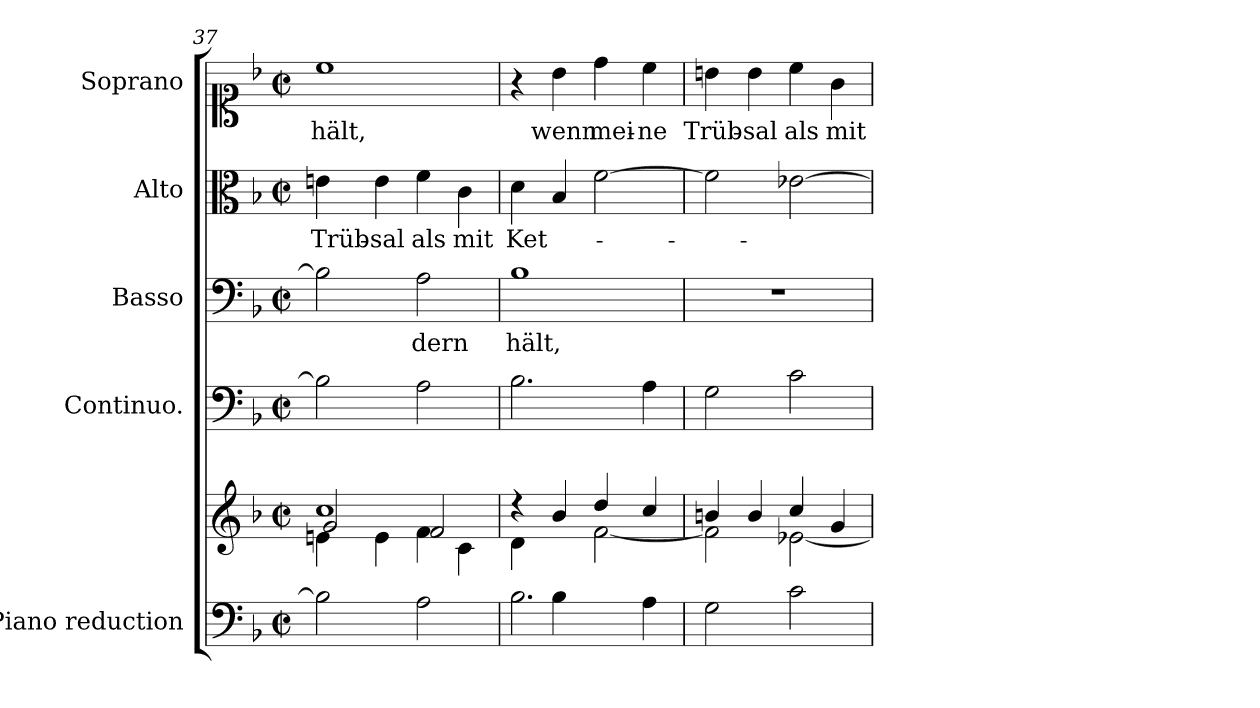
**kern	**kern	**kern	**kern	**text	**kern	**text	**kern	**text
*part5	*part5	*part4	*part3	*part3	*part2	*part2	*part1	*part1
*staff6	*staff5	*staff4	*staff3	*staff3	*staff2	*staff2	*staff1	*staff1
*I"Piano reduction	*	*I"Continuo.	*I"Basso	*	*I"Alto	*	*I"Soprano	*
*I'Pno	*	*	*	*	*	*	*	*
*clefF4	*clefG2	*clefF4	*clefF4	*	*clefC3	*	*clefC1	*
*k[b-]	*k[b-]	*k[b-]	*k[b-]	*	*k[b-]	*	*k[b-]	*
*F:	*F:	*F:	*F:	*	*F:	*	*F:	*
*M2/2	*M2/2	*M2/2	*M2/2	*	*M2/2	*	*M2/2	*
*met(c|)	*met(c|)	*met(c|)	*met(c|)	*	*met(c|)	*	*met(c|)	*
=37	=37	=37	=37	=37	=37	=37	=37	=37
*	*^	*	*	*	*	*	*	*
*	*	*^	*	*	*	*	*	*	*
!	!	!	!	!	!	!	!	!LO:LY:b	!	!LO:LY:b
2B-\]	1cc	4en\	2g/	2B-\]	2B-\]	.	4en\	Trüb-	1cc	hält,
!	!	!	!	!	!	!	!	!LO:LY:b	!	!
.	.	4e\	.	.	.	.	4e\	-sal	.	.
!	!	!	!	!	!	!LO:LY:b	!	!LO:LY:b	!	!
2A\	.	4f\	2f/	2A\	2A\	dern	4f\	als	.	.
!	!	!	!	!	!	!	!	!LO:LY:b	!	!
.	.	4c\	.	.	.	.	4c\	mit	.	.
*	*	*v	*v	*	*	*	*	*	*	*
!!LO:LB:g=z
=38	=38	=38	=38	=38	=38	=38	=38	=38	=38
*^	*	*	*	*	*	*	*	*	*
!	!	!	!	!	!	!LO:LY:b	!	!LO:LY:b	!	!
4ryy	2.B-\	4r	4d\	2.B-\	1B-	hält,	4d\	Ket-	4r	.
!	!	!	!	!	!	!	!	!	!	!LO:LY:b
4B-\	.	4b-/	4ryy	.	.	.	4B-/	.	4b-\	wenn
!	!	!	!	!	!	!	!	!	!	!LO:LY:b
2ryy	.	4dd/	[2f\	.	.	.	[2f\	.	4dd\	mei-
!	!	!	!	!	!	!	!	!	!	!LO:LY:b
.	4A\	4cc/	.	4A\	.	.	.	.	4cc\	-ne
=39	=39	=39	=39	=39	=39	=39	=39	=39	=39	=39
!	!	!	!	!	!	!	!	!	!	!LO:LY:b
*v	*v	*	*	*	*	*	*	*	*	*
2G\	4bn/	2f\]	2G\	1r	.	2f\]	.	4bn\	Trüb-
!	!	!	!	!	!	!	!	!	!LO:LY:b
.	4b/	.	.	.	.	.	.	4b\	-sal
!	!	!	!	!	!	!	!	!	!LO:LY:b
2c\	4cc/	[2e-X\	2c\	.	.	[2e-X\	.	4cc\	als
!	!	!	!	!	!	!	!	!	!LO:LY:b
.	4g/	.	.	.	.	.	.	4g\	mit
*	*v	*v	*	*	*	*	*	*	*
=	=	=	=	=	=	=	=	=
*-	*-	*-	*-	*-	*-	*-	*-	*-
